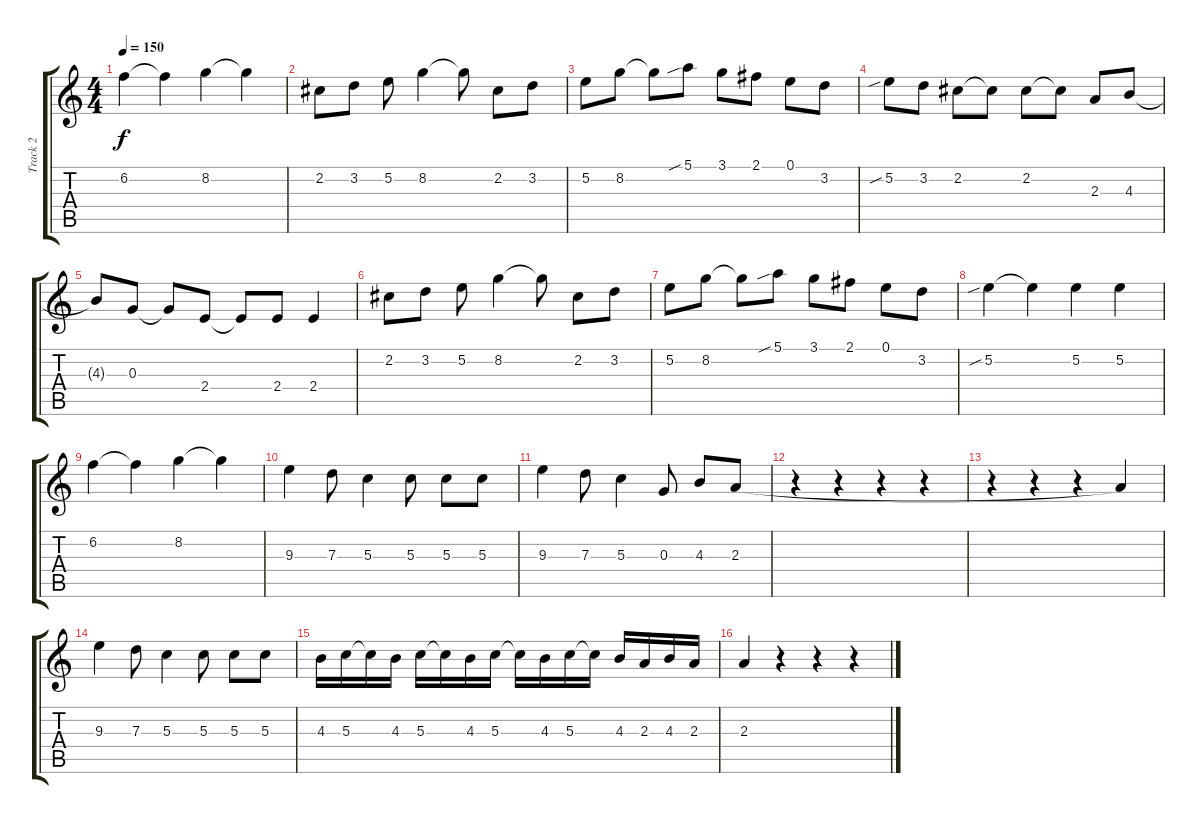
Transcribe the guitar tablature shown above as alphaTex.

\track ("Track 2" "Track 2") {instrument overdrivenguitar}
\staff {score tabs}
\tuning (E4 B3 G3 D3 A2 E2) {hide}
\ts (4 4)
\tempo 150
\clef g2
\ks c
6.2.4{dy f} 6.2{t}.4 8.2.4 8.2{t}.4 |
2.2.8 3.2.8 5.2.8 8.2.4 8.2{t}.8 2.2.8 3.2.8 |
5.2.8 8.2.8 8.2{t}.8 5.1{sib}.8 3.1.8 2.1.8 0.1.8 3.2.8 |
5.2{sib}.8 3.2.8 2.2.8 2.2{t}.8 2.2.8 2.2{t}.8 2.3.8 4.3.8 |
4.3{t}.8 0.3.8 0.3{t}.8 2.4.8 2.4{t}.8 2.4.8 2.4.4 |
2.2.8 3.2.8 5.2.8 8.2.4 8.2{t}.8 2.2.8 3.2.8 |
5.2.8 8.2.8 8.2{t}.8 5.1{sib}.8 3.1.8 2.1.8 0.1.8 3.2.8 |
5.2{sib}.4 5.2{t}.4 5.2.4 5.2.4 |
6.2.4 6.2{t}.4 8.2.4 8.2{t}.4 |
9.3.4 7.3.8 5.3.4 5.3.8 5.3.8 5.3.8 |
9.3.4 7.3.8 5.3.4 0.3.8 4.3.8 2.3.8 |
r.4 r.4 r.4 r.4 |
r.4 r.4 r.4 2.3{t}.4 |
9.3.4 7.3.8 5.3.4 5.3.8 5.3.8 5.3.8 |
4.3.16 5.3.16 5.3{t}.16 4.3.16 5.3.16 5.3{t}.16 4.3.16 5.3.16 5.3{t}.16 4.3.16 5.3.16 5.3{t}.16 4.3.16 2.3.16 4.3.16 2.3.16 |
2.3.4 r.4 r.4 r.4
